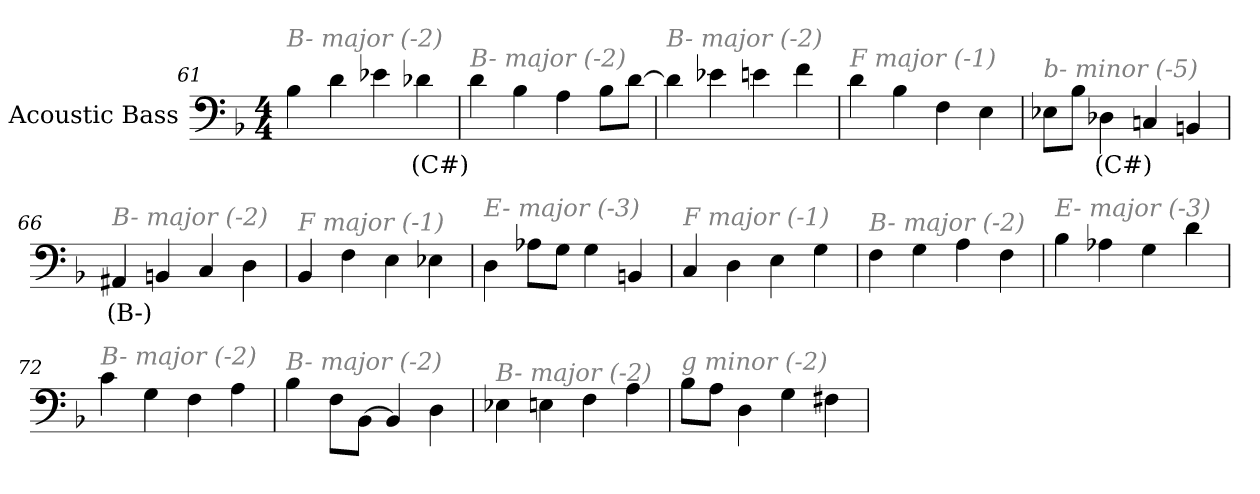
**kern	**text
*part1	*part1
*staff1	*staff1
*I"Acoustic Bass	*
*clefF4	*
*ITrd7c12	*
*k[b-]	*
*F:	*
*M4/4	*
=61	=61
!LO:TX:i:color=#808080:t=B- major (-2)	!
4BB-	.
4D	.
4E-X	.
4D-Xi	(C#)
=62	=62
!LO:TX:i:color=#808080:t=B- major (-2)	!
4D	.
4BB-	.
4AA	.
8BB-L	.
[8DJ	.
=63	=63
!LO:TX:i:color=#808080:t=B- major (-2)	!
4D]	.
4E-X	.
4En	.
4F	.
=64	=64
!LO:TX:i:color=#808080:t=F major (-1)	!
4D	.
4BB-	.
4FF	.
4EE	.
=65	=65
!LO:TX:i:color=#808080:t=b- minor (-5)	!
8EE-XL	.
8BB-J	.
4DD-Xi	(C#)
4CCn	.
4BBBn	.
=66	=66
!LO:TX:i:color=#808080:t=B- major (-2)	!
4AAA#Xj	(B-)
4BBBn	.
4CC	.
4DD	.
=67	=67
!LO:TX:i:color=#808080:t=F major (-1)	!
4BBB-	.
4FF	.
4EE	.
4EE-X	.
=68	=68
!LO:TX:i:color=#808080:t=E- major (-3)	!
4DD	.
8AA-XL	.
8GGJ	.
4GG	.
4BBBn	.
=69	=69
!LO:TX:i:color=#808080:t=F major (-1)	!
4CC	.
4DD	.
4EE	.
4GG	.
=70	=70
!LO:TX:i:color=#808080:t=B- major (-2)	!
4FF	.
4GG	.
4AA	.
4FF	.
=71	=71
!LO:TX:i:color=#808080:t=E- major (-3)	!
4BB-	.
4AA-X	.
4GG	.
4D	.
=72	=72
!LO:TX:i:color=#808080:t=B- major (-2)	!
4C	.
4GG	.
4FF	.
4AA	.
=73	=73
!LO:TX:i:color=#808080:t=B- major (-2)	!
4BB-	.
8FFL	.
[8BBB-J	.
4BBB-]	.
4DD	.
=74	=74
!LO:TX:i:color=#808080:t=B- major (-2)	!
4EE-X	.
4EEn	.
4FF	.
4AA	.
=75	=75
!LO:TX:i:color=#808080:t=g minor (-2)	!
8BB-L	.
8AAJ	.
4DD	.
4GG	.
4FF#X	.
=	=
*-	*-
